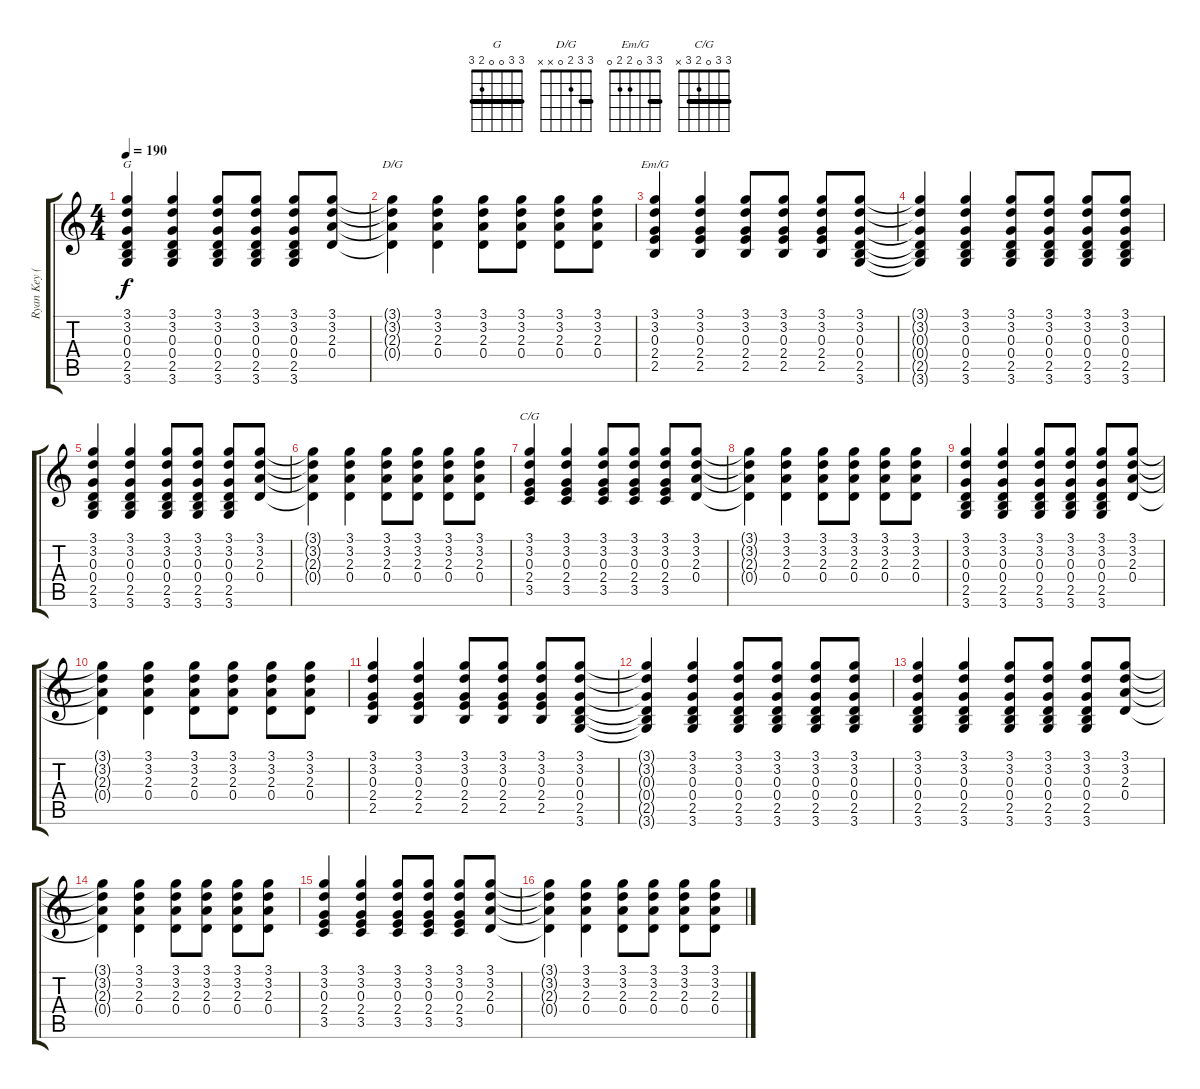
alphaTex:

\track ("Ryan Key (Acoustic Guitar)" "Ryan Key (") {instrument acousticguitarsteel}
\staff {score tabs}
\tuning (E4 B3 G3 D3 A2 E2) {hide}
\chord ("G" 3 3 0 0 2 3) {barre 3}
\chord ("D/G" 3 3 2 0 x x) {barre 3}
\chord ("Em/G" 3 3 0 2 2 0) {barre 3}
\chord ("C/G" 3 3 0 2 3 x) {barre 3}
\ts (4 4)
\tempo 190
\clef g2
\ks c
(3.1 3.2 0.3 0.4 2.5 3.6).4{ch "G" dy f} (3.1 3.2 0.3 0.4 2.5 3.6).4 (3.1 3.2 0.3 0.4 2.5 3.6).8 (3.1 3.2 0.3 0.4 2.5 3.6).8 (3.1 3.2 0.3 0.4 2.5 3.6).8 (3.1 3.2 2.3 0.4).8 |
(3.1{t} 3.2{t} 2.3{t} 0.4{t}).4{ch "D/G"} (3.1 3.2 2.3 0.4).4 (3.1 3.2 2.3 0.4).8 (3.1 3.2 2.3 0.4).8 (3.1 3.2 2.3 0.4).8 (3.1 3.2 2.3 0.4).8 |
(3.1 3.2 0.3 2.4 2.5).4{ch "Em/G"} (3.1 3.2 0.3 2.4 2.5).4 (3.1 3.2 0.3 2.4 2.5).8 (3.1 3.2 0.3 2.4 2.5).8 (3.1 3.2 0.3 2.4 2.5).8 (3.1 3.2 0.3 0.4 2.5 3.6).8 |
(3.1{t} 3.2{t} 0.3{t} 0.4{t} 2.5{t} 3.6{t}).4 (3.1 3.2 0.3 0.4 2.5 3.6).4 (3.1 3.2 0.3 0.4 2.5 3.6).8 (3.1 3.2 0.3 0.4 2.5 3.6).8 (3.1 3.2 0.3 0.4 2.5 3.6).8 (3.1 3.2 0.3 0.4 2.5 3.6).8 |
(3.1 3.2 0.3 0.4 2.5 3.6).4 (3.1 3.2 0.3 0.4 2.5 3.6).4 (3.1 3.2 0.3 0.4 2.5 3.6).8 (3.1 3.2 0.3 0.4 2.5 3.6).8 (3.1 3.2 0.3 0.4 2.5 3.6).8 (3.1 3.2 2.3 0.4).8 |
(3.1{t} 3.2{t} 2.3{t} 0.4{t}).4 (3.1 3.2 2.3 0.4).4 (3.1 3.2 2.3 0.4).8 (3.1 3.2 2.3 0.4).8 (3.1 3.2 2.3 0.4).8 (3.1 3.2 2.3 0.4).8 |
(3.1 3.2 0.3 2.4 3.5).4{ch "C/G"} (3.1 3.2 0.3 2.4 3.5).4 (3.1 3.2 0.3 2.4 3.5).8 (3.1 3.2 0.3 2.4 3.5).8 (3.1 3.2 0.3 2.4 3.5).8 (3.1 3.2 2.3 0.4).8 |
(3.1{t} 3.2{t} 2.3{t} 0.4{t}).4 (3.1 3.2 2.3 0.4).4 (3.1 3.2 2.3 0.4).8 (3.1 3.2 2.3 0.4).8 (3.1 3.2 2.3 0.4).8 (3.1 3.2 2.3 0.4).8 |
(3.1 3.2 0.3 0.4 2.5 3.6).4 (3.1 3.2 0.3 0.4 2.5 3.6).4 (3.1 3.2 0.3 0.4 2.5 3.6).8 (3.1 3.2 0.3 0.4 2.5 3.6).8 (3.1 3.2 0.3 0.4 2.5 3.6).8 (3.1 3.2 2.3 0.4).8 |
(3.1{t} 3.2{t} 2.3{t} 0.4{t}).4 (3.1 3.2 2.3 0.4).4 (3.1 3.2 2.3 0.4).8 (3.1 3.2 2.3 0.4).8 (3.1 3.2 2.3 0.4).8 (3.1 3.2 2.3 0.4).8 |
(3.1 3.2 0.3 2.4 2.5).4 (3.1 3.2 0.3 2.4 2.5).4 (3.1 3.2 0.3 2.4 2.5).8 (3.1 3.2 0.3 2.4 2.5).8 (3.1 3.2 0.3 2.4 2.5).8 (3.1 3.2 0.3 0.4 2.5 3.6).8 |
(3.1{t} 3.2{t} 0.3{t} 0.4{t} 2.5{t} 3.6{t}).4 (3.1 3.2 0.3 0.4 2.5 3.6).4 (3.1 3.2 0.3 0.4 2.5 3.6).8 (3.1 3.2 0.3 0.4 2.5 3.6).8 (3.1 3.2 0.3 0.4 2.5 3.6).8 (3.1 3.2 0.3 0.4 2.5 3.6).8 |
(3.1 3.2 0.3 0.4 2.5 3.6).4 (3.1 3.2 0.3 0.4 2.5 3.6).4 (3.1 3.2 0.3 0.4 2.5 3.6).8 (3.1 3.2 0.3 0.4 2.5 3.6).8 (3.1 3.2 0.3 0.4 2.5 3.6).8 (3.1 3.2 2.3 0.4).8 |
(3.1{t} 3.2{t} 2.3{t} 0.4{t}).4 (3.1 3.2 2.3 0.4).4 (3.1 3.2 2.3 0.4).8 (3.1 3.2 2.3 0.4).8 (3.1 3.2 2.3 0.4).8 (3.1 3.2 2.3 0.4).8 |
(3.1 3.2 0.3 2.4 3.5).4 (3.1 3.2 0.3 2.4 3.5).4 (3.1 3.2 0.3 2.4 3.5).8 (3.1 3.2 0.3 2.4 3.5).8 (3.1 3.2 0.3 2.4 3.5).8 (3.1 3.2 2.3 0.4).8 |
(3.1{t} 3.2{t} 2.3{t} 0.4{t}).4 (3.1 3.2 2.3 0.4).4 (3.1 3.2 2.3 0.4).8 (3.1 3.2 2.3 0.4).8 (3.1 3.2 2.3 0.4).8 (3.1 3.2 2.3 0.4).8
